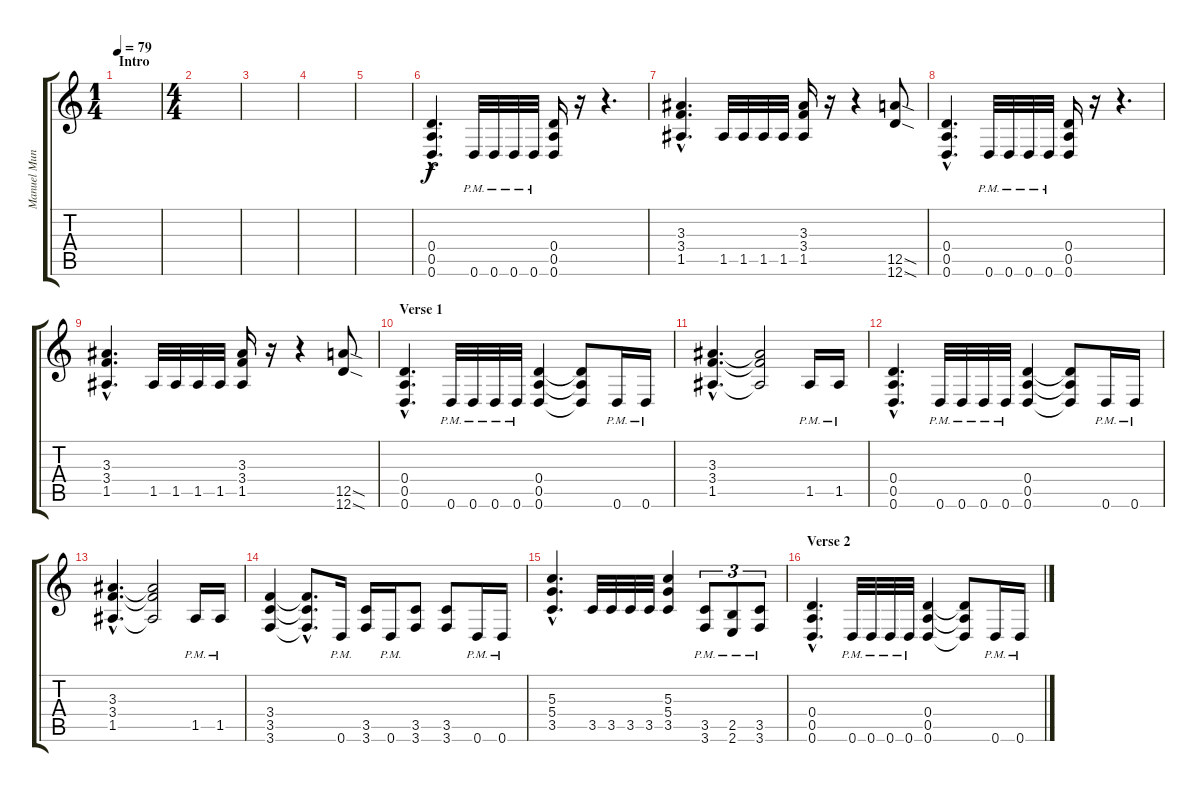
\track ("Manuel Munoz" "Manuel Mun") {instrument distortionguitar}
\staff {score tabs}
\tuning (E4 B3 G3 D3 A2 D2) {hide}
\ts (1 4)
\section ("" "Intro")
\tempo 79
\clef g2
\ks c
|
\ts (4 4)
|
|
|
|
(0.4{hac} 0.5{hac} 0.6{hac}).4{d} 0.6{pm}.32 0.6{pm}.32 0.6{pm}.32 0.6{pm}.32 (0.4 0.5 0.6).16 r.16 r.4{d} |
(3.3{hac} 3.4{hac} 1.5{hac}).4{d} 1.5.32 1.5.32 1.5.32 1.5.32 (3.3 3.4 1.5).16 r.16 r.4 (12.5{sod} 12.6{sod}).8 |
(0.4{hac} 0.5{hac} 0.6{hac}).4{d} 0.6{pm}.32 0.6{pm}.32 0.6{pm}.32 0.6{pm}.32 (0.4 0.5 0.6).16 r.16 r.4{d} |
(3.3{hac} 3.4{hac} 1.5{hac}).4{d} 1.5.32 1.5.32 1.5.32 1.5.32 (3.3 3.4 1.5).16 r.16 r.4 (12.5{sod} 12.6{sod}).8 |
\section ("" "Verse 1")
(0.4{hac} 0.5{hac} 0.6{hac}).4{d} 0.6{pm}.32 0.6{pm}.32 0.6{pm}.32 0.6{pm}.32 (0.4 0.5 0.6).4 (0.4{t} 0.5{t} 0.6{t}).8 0.6{pm}.16 0.6{pm}.16 |
(3.3{hac} 3.4{hac} 1.5{hac}).4{d} (3.3{t} 3.4{t} 1.5{t}).2 1.5{pm}.16 1.5{pm}.16 |
(0.4{hac} 0.5{hac} 0.6{hac}).4{d} 0.6{pm}.32 0.6{pm}.32 0.6{pm}.32 0.6{pm}.32 (0.4 0.5 0.6).4 (0.4{t} 0.5{t} 0.6{t}).8 0.6{pm}.16 0.6{pm}.16 |
(3.3{hac} 3.4{hac} 1.5{hac}).4{d} (3.3{t} 3.4{t} 1.5{t}).2 1.5{pm}.16 1.5{pm}.16 |
(3.4 3.5 3.6).4 (3.4{hac t} 3.5{hac t} 3.6{hac t}).8{d} 0.6{pm}.16 (3.5 3.6).16 0.6{pm}.16 (3.5 3.6).8 (3.5 3.6).8 0.6{pm}.16 0.6{pm}.16 |
(5.3{hac} 5.4{hac} 3.5{hac}).4{d} 3.5.32 3.5.32 3.5.32 3.5.32 (5.3 5.4 3.5).4 (3.5{pm} 3.6{pm}).8{tu (3 2)} (2.5{pm} 2.6{pm}).8{tu (3 2)} (3.5{pm} 3.6{pm}).8{tu (3 2)} |
\section ("" "Verse 2")
(0.4{hac} 0.5{hac} 0.6{hac}).4{d} 0.6{pm}.32 0.6{pm}.32 0.6{pm}.32 0.6{pm}.32 (0.4 0.5 0.6).4 (0.4{t} 0.5{t} 0.6{t}).8 0.6{pm}.16 0.6{pm}.16
